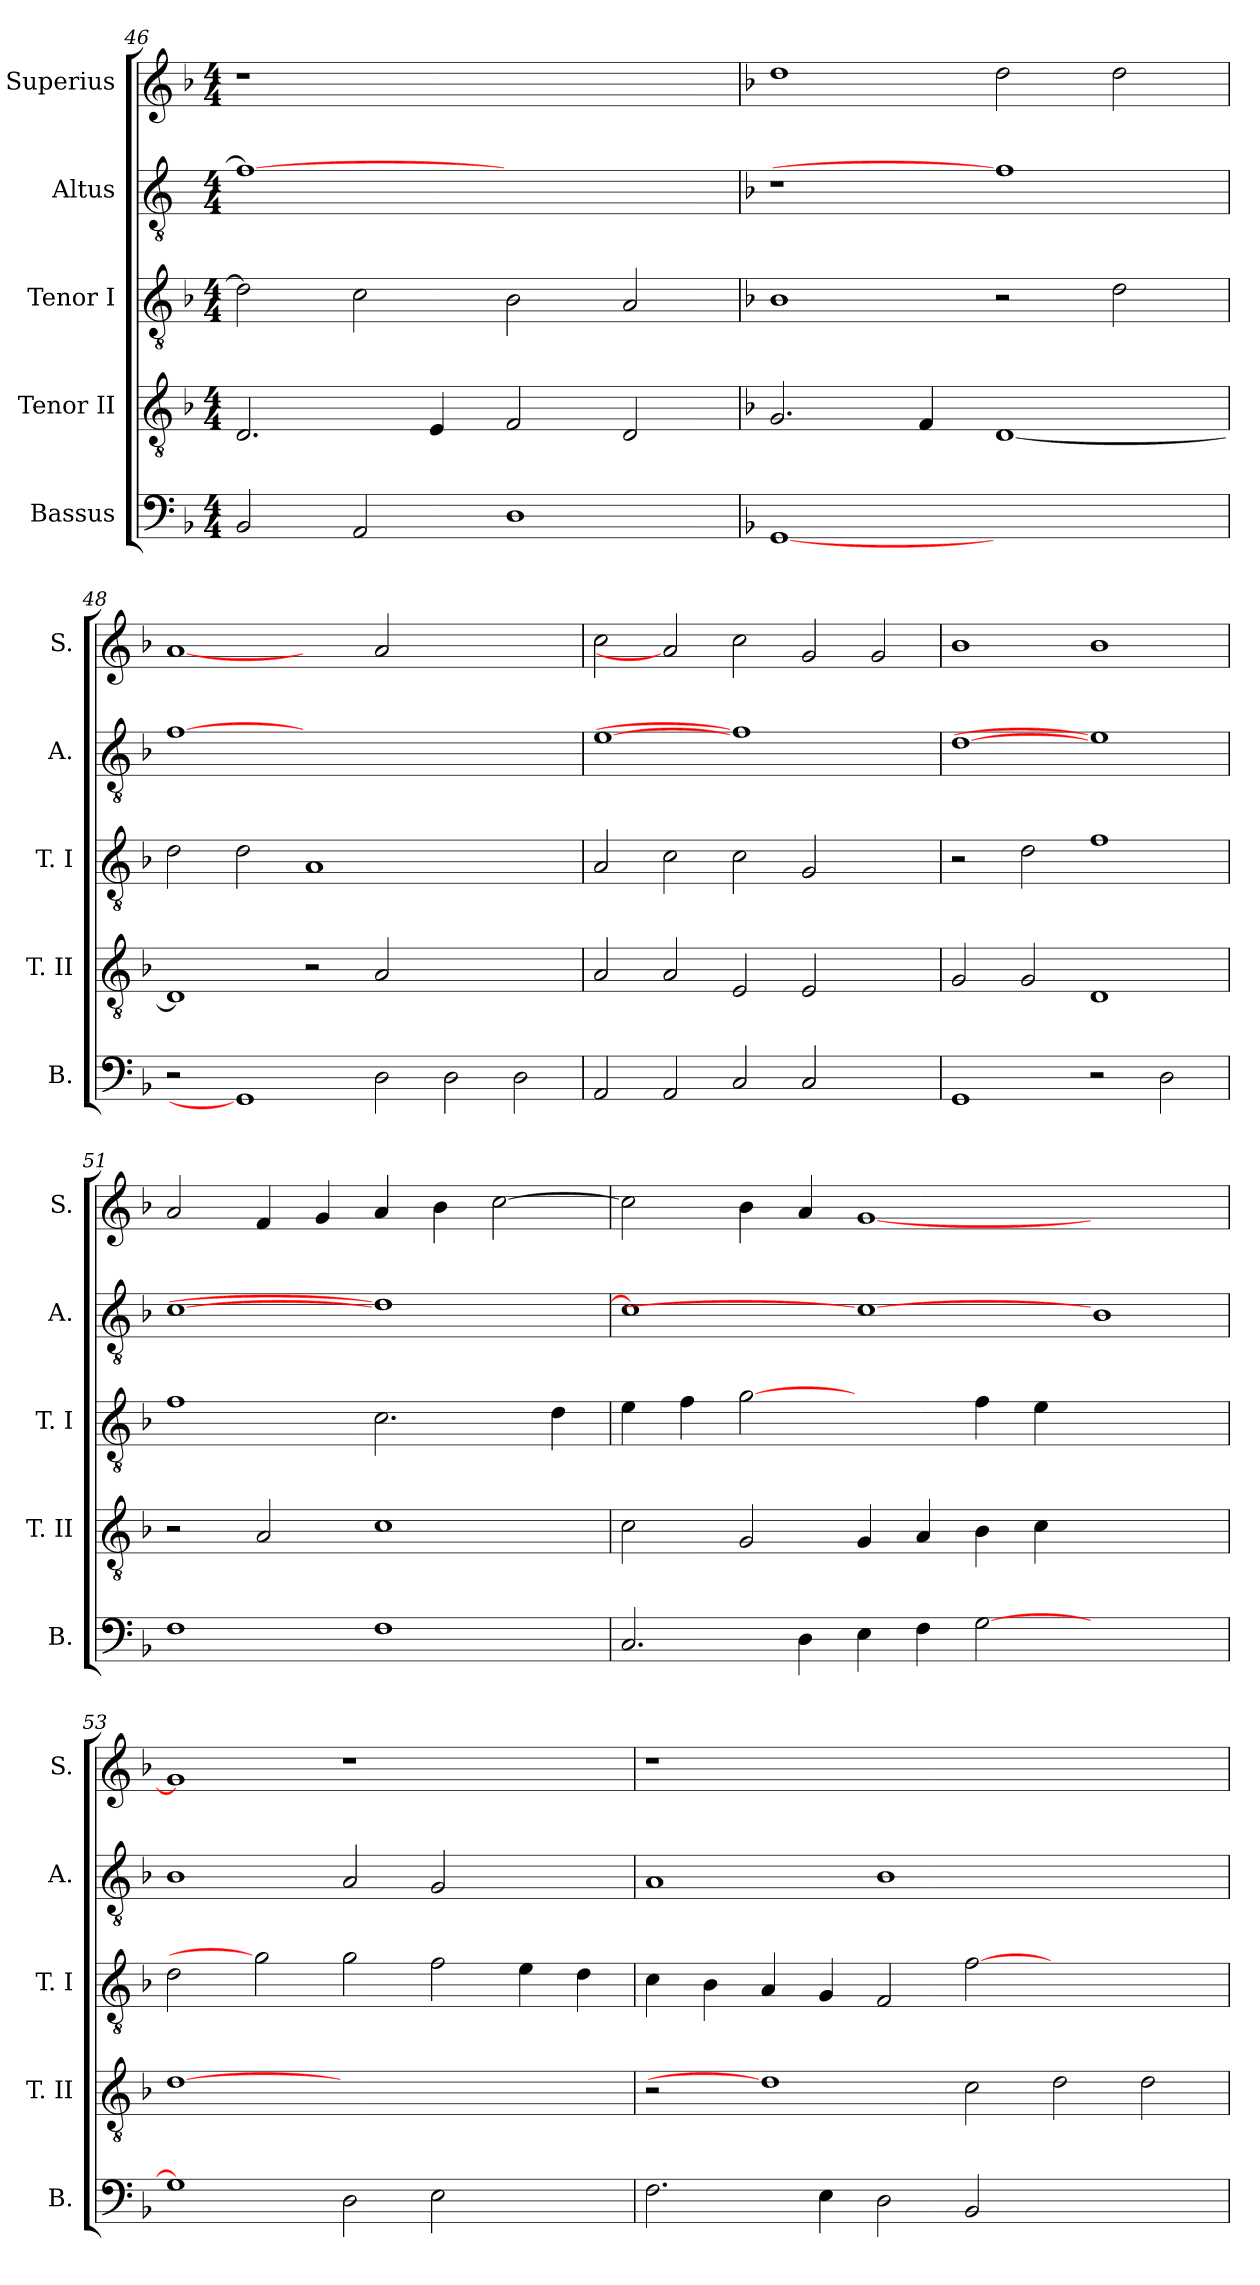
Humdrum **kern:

**kern	**kern	**kern	**kern	**kern
*part5	*part4	*part3	*part2	*part1
*staff5	*staff4	*staff3	*staff2	*staff1
*I"Bassus	*I"Tenor II	*I"Tenor I	*I"Altus	*I"Superius
*I'B.	*I'T. II	*I'T. I	*I'A.	*I'S.
*clefF4	*clefGv2	*clefGv2	*clefGv2	*clefG2
*	*ITrd7c12	*ITrd7c12	*ITrd7c12	*
*k[b-]	*k[b-]	*k[b-]	*k[]	*k[b-]
*F:	*F:	*F:	*C:	*F:
*M4/4	*M4/4	*M4/4	*M4/4	*M4/4
=46	=46	=46	=46	=46
!	!	!	!	!LO:N:vis=1
2BB-i/	2.DDi/	2Di\]	1Fi_>	1r
2AAi/	.	2Ci\	.	.
.	4EEi/	.	.	.
1Di	2FFi/	2BB-i\	1ryy	1ryy
.	2DDi/	2AAi/	.	.
!!LO:LB:g=z
=47	=47	=47	=47	=47
*	*	*	*k[b-]	*
*	*	*	*F:	*
!	!	!	!LO:N:vis=1	!
[1GGi	2.GGi/	1BB-i	1r	1ddi
.	4FFi/	.	.	.
1ryy	[<1DDi	2r	1Fi]	2ddi\
.	.	2Di\	.	2ddi\
=48	=48	=48	=48	=48
2r	1DDi]	2Di\	[1Fi	[1ai
1GGi]	.	2Di\	.	.
.	2r	1AAi	0ryy	2ryy
2Di\	2AAi/	.	.	2ai/
2Di\	1ryy	1ryy	.	1ryy
2Di\	.	.	.	.
=49	=49	=49	=49	=49
2AAi/	2AAi/	2AAi/	[1Ei	2cci\
2AAi/	2AAi/	2Ci\	.	2ai]
2Ci/	2EEi/	2Ci\	1Fi]	2cci\
2Ci/	2EEi/	2GGi/	.	2gi/
2ryy	2ryy	2ryy	2ryy	2gi/
=50	=50	=50	=50	=50
1GGi	2GGi/	2r	[1Di	1b-i
.	2GGi/	2Di\	.	.
2r	1DDi	1Fi	1Ei]	1b-i
2Di\	.	.	.	.
=51	=51	=51	=51	=51
1Fi	2r	1Fi	[>1Ci	2ai/
.	2AAi/	.	.	4fi/
.	.	.	.	4gi/
1Fi	1Ci	2.Ci\	1Di]	4ai/
.	.	.	.	4b-i\
.	.	.	.	[>2cci\
.	.	4Di\	.	.
!!LO:PB:g=z
=52	=52	=52	=52	=52
2.Ci/	2Ci\	4Ei\	1Ci]	2cci\]
.	.	4Fi\	.	.
.	2GGi/	[2Gi	.	4b-i\
4Di\	.	.	.	4ai/
4Ei\	4GGi/	2ryy	1Ci_	[<1gi
4Fi\	4AAi/	.	.	.
[>2Gi\	4BB-i\	4Fi\	.	.
.	4Ci\	4Ei\	.	.
1ryy	1ryy	1ryy	1BB-i	1ryy
=53	=53	=53	=53	=53
1Gi]	[1Di	2Di\	1BB-i	1gi]
.	.	2Gi]	.	.
2Di\	1.ryy	2Gi\	2AAi/	1r
2Ei\	.	2Fi\	2GGi/	.
2ryy	.	4Ei\	2ryy	2ryy
.	.	4Di\	.	.
=54	=54	=54	=54	=54
!	!	!	!	!LO:N:vis=1
2.Fi\	2r	4Ci\	1AAi	1r
.	.	4BB-i\	.	.
.	1Di]	4AAi/	.	.
4Ei\	.	4GGi/	.	.
2Di\	.	2FFi/	1BB-i	0ryy
2BB-i/	2Ci\	[>2Fi\	.	.
1ryy	2Di\	1ryy	1ryy	.
.	2Di\	.	.	.
=	=	=	=	=
*-	*-	*-	*-	*-
